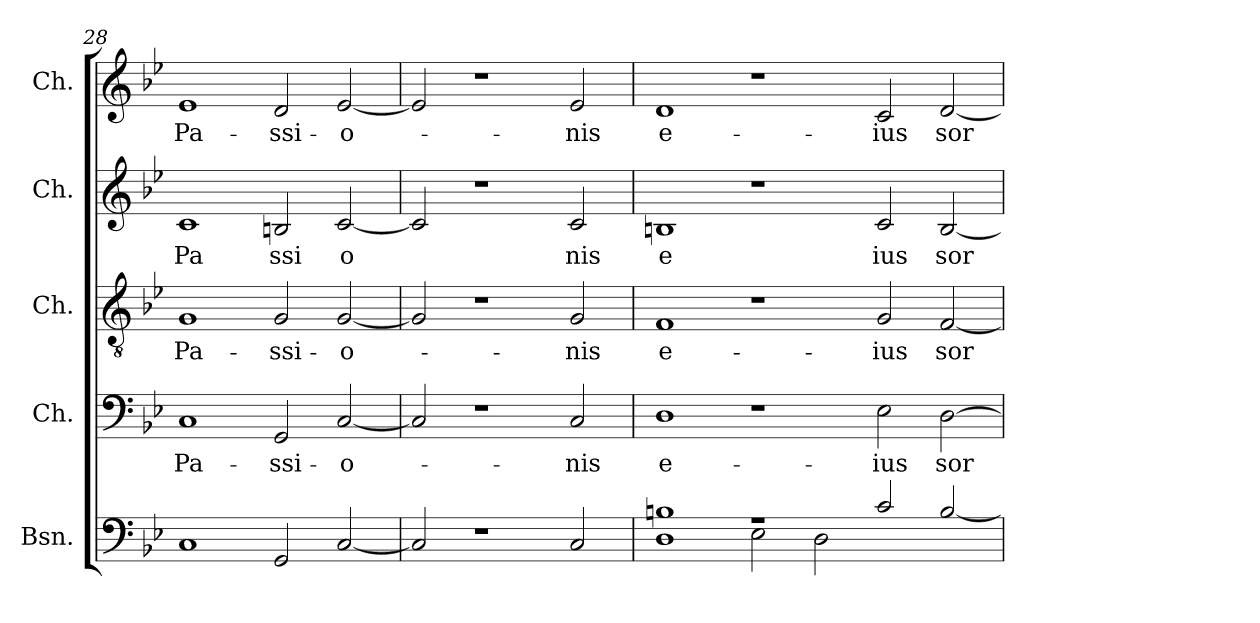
**kern	**kern	**text	**kern	**text	**kern	**text	**kern	**text
*part5	*part4	*part4	*part3	*part3	*part2	*part2	*part1	*part1
*staff5	*staff4	*staff4	*staff3	*staff3	*staff2	*staff2	*staff1	*staff1
*I"Bsn.	*I"Ch.	*	*I"Ch.	*	*I"Ch.	*	*I"Ch.	*
*I'Bsn.	*I'Ch	*	*I'Ch	*	*I'Ch	*	*I'Ch	*
*clefF4	*clefF4	*	*clefGv2	*	*clefG2	*	*clefG2	*
*k[b-e-]	*k[b-e-]	*	*k[b-e-]	*	*k[b-e-]	*	*k[b-e-]	*
*B-:	*B-:	*	*B-:	*	*B-:	*	*B-:	*
=28	=28	=28	=28	=28	=28	=28	=28	=28
!	!	!LO:LY:b:cj	!	!LO:LY:b:cj	!	!LO:LY:b:cj	!	!LO:LY:b:cj
1C	1C	Pa-	1G	Pa-	1c	Pa	1e-	Pa-
!	!	!LO:LY:b:cj	!	!LO:LY:b:cj	!	!LO:LY:b:cj	!	!LO:LY:b:cj
2GG/	2GG/	-ssi-	2G/	-ssi-	2Bn/	ssi	2d/	-ssi-
!	!	!LO:LY:b:rj	!	!LO:LY:b:rj	!	!LO:LY:b:rj	!	!LO:LY:b:rj
[<2C/	[<2C/	-o-	[<2G/	-o-	[<2c/	o	[<2e-/	-o-
=29	=29	=29	=29	=29	=29	=29	=29	=29
2C/]	2C/]	.	2G/]	.	2c/]	.	2e-/]	.
1r	1r	.	1r	.	1r	.	1r	.
!	!	!LO:LY:b:cj	!	!LO:LY:b:cj	!	!LO:LY:b:cj	!	!LO:LY:b:cj
2C/	2C/	-nis	2G/	-nis	2c/	nis	2e-/	-nis
=30	=30	=30	=30	=30	=30	=30	=30	=30
*^	*	*	*	*	*	*	*	*
!	!	!	!LO:LY:b:cj	!	!LO:LY:b:cj	!	!LO:LY:b:cj	!	!LO:LY:b:cj
1Bn	1D	1D	e-	1F	e-	1Bn	e	1d	e-
1r	2E-\	1r	.	1r	.	1r	.	1r	.
.	2D\	.	.	.	.	.	.	.	.
!	!	!	!LO:LY:b:cj	!	!LO:LY:b:cj	!	!LO:LY:b:cj	!	!LO:LY:b:cj
2c/	1ryy	2E-\	-ius	2G/	-ius	2c/	ius	2c/	-ius
!	!	!	!LO:LY:b:cj	!	!LO:LY:b:cj	!	!LO:LY:b:cj	!	!LO:LY:b:cj
[>2B/	.	[<2D\	sor-	[>2F/	sor-	[>2B/	sor	[>2d/	sor-
*v	*v	*	*	*	*	*	*	*	*
=	=	=	=	=	=	=	=	=
*-	*-	*-	*-	*-	*-	*-	*-	*-
